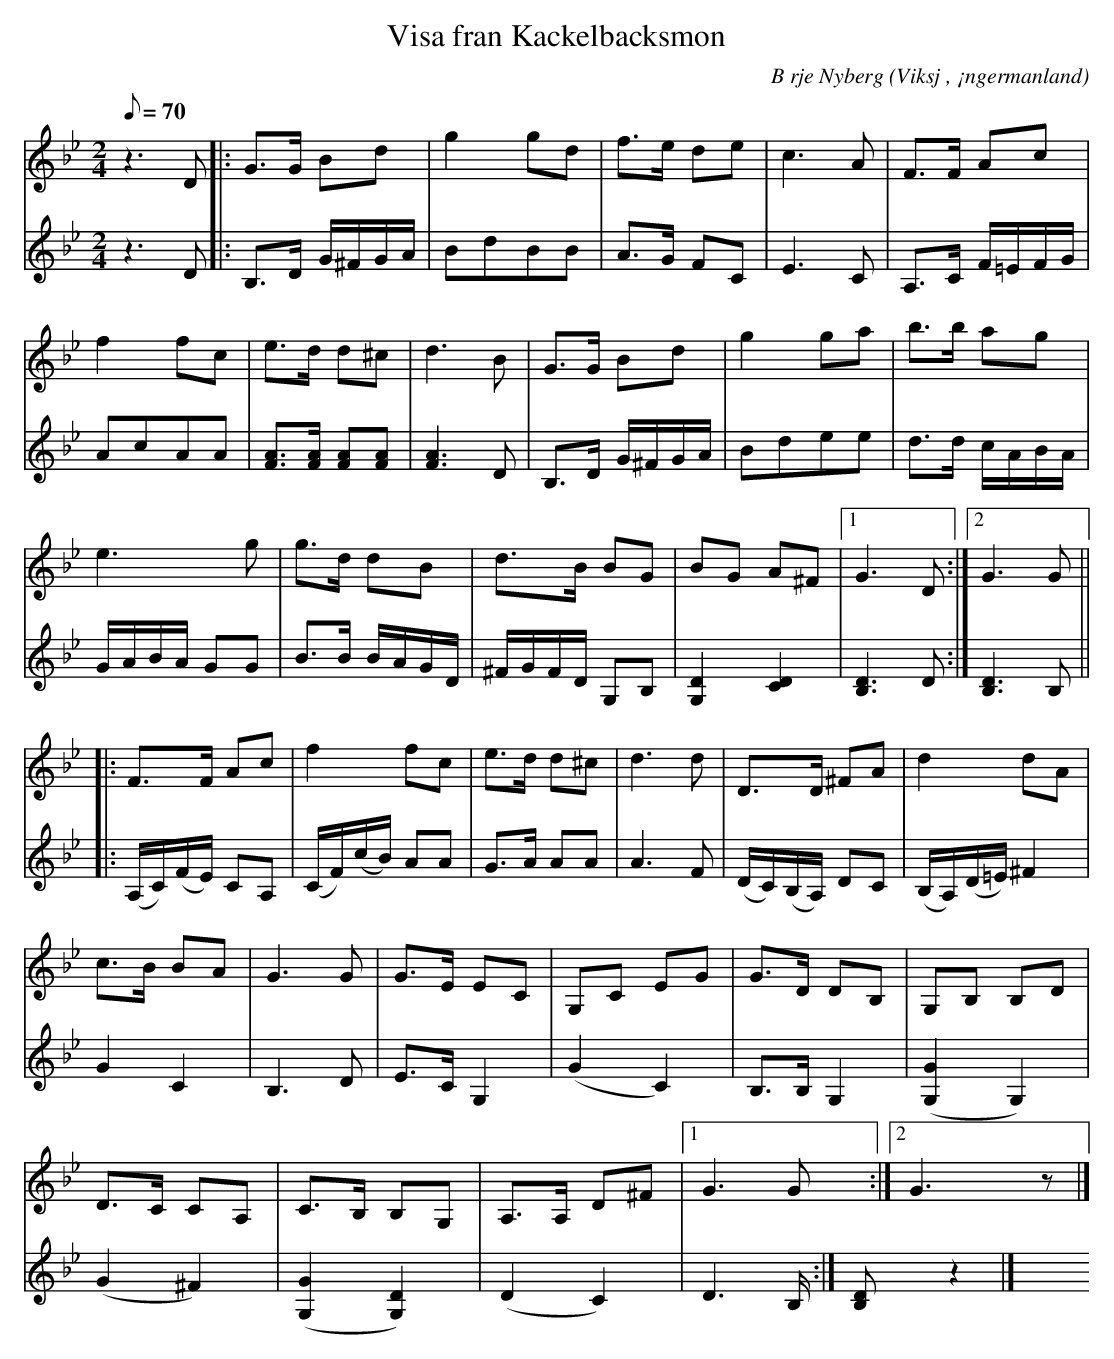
X:1
T:Visa fran Kackelbacksmon
C:B rje Nyberg
O:Viksj , ¡ngermanland
M:2/4
L:1/8
Q:70
K:Gm
V:1
z2> D2|: G>G Bd | g2 gd | f>e de | c2>A2 | F>F Ac |
f2 fc | e>d d^c | d2>B2 | G>G Bd |g2 ga | b>b ag |
e2> g2 | g>d dB |d>B BG |BG A^F |1 G2> D2 :|2 G2> G2 ||
|: F>F Ac | f2 fc | e>d d^c | d2>d2 | D>D ^FA | d2 dA |
c>B BA |G2> G2 | G>E EC | G,C EG | G>D DB, | G,B, B,D |
D>C CA, | C>B, B,G, | A,>A, D^F |1 G2> G2 :|2 G2> z2 |]
V:2
z2> D2 |: B,>D G/2^F/2G/2A/2 | BdBB | A>G FC | E2>C2 | A,>C F/2=E/2F/2G/2 |
AcAA | [AF]>[AF] [AF][AF] | [A2F2]> D2 | B,>D G/2^F/2G/2A/2 | Bdee | d>d c/2A/2B/2A/2 |
G/2A/2B/2A/2 GG | B>B B/2A/2G/2D/2 | ^F/2G/2F/2D/2 G,B, | [G,2D2] [C2D2] | [D2B,2]> D2 :| [D2B,2]> B,2 ||
|: (A,/2C/2)(F/2E/2) CA, | (C/2F/2)(c/2B/2) AA | G>A AA | A2> F2 | (D/2C/2)(B,/2A,/2) DC | (B,/2A,/2)(D/2=E/2) ^F2 |
G2 C2 | B,2> D2 | E>C G,2, |(G2 C2) | B,>B, G,2 | ([G,2G2] G,2) |
(G2 ^F2) | ([G2G,2] [D2G,2]) | (D2 C2) | D2> B, :| [DB,] z2 |]
